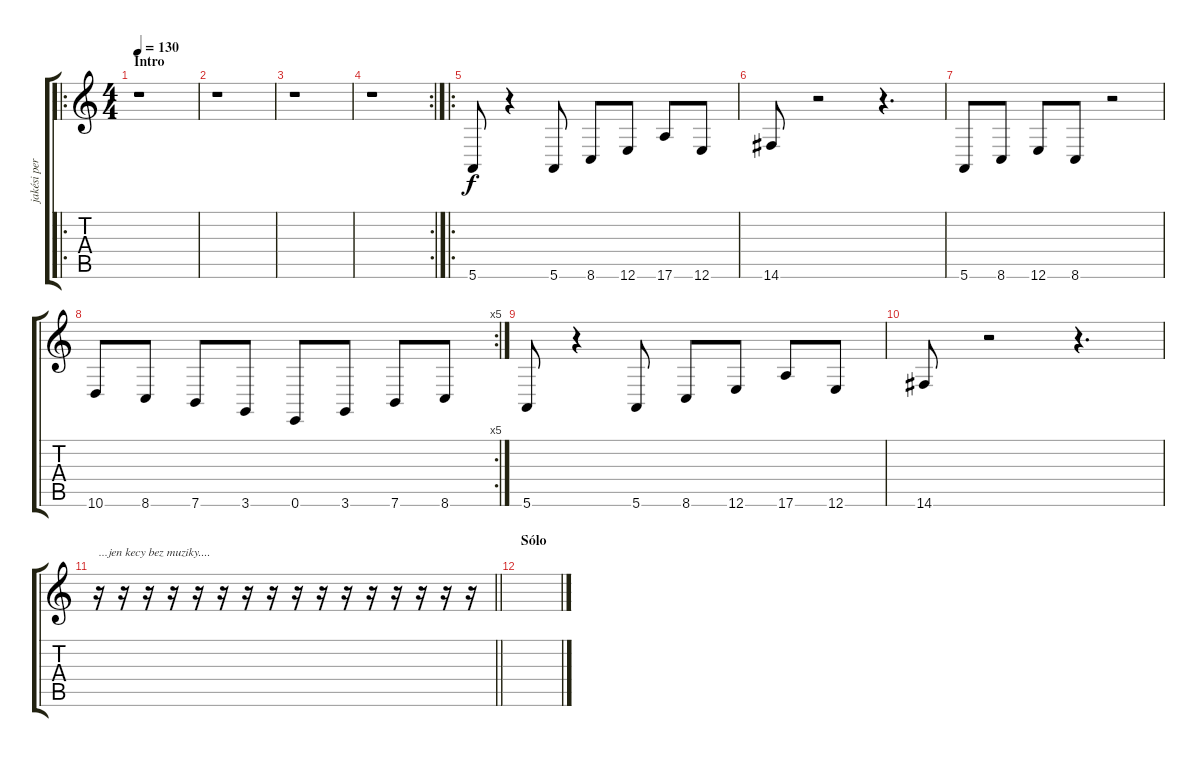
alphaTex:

\track ("jakési perkuse (kecy)" "jakési per") {instrument percussiveorgan}
\staff {score tabs}
\tuning (E4 B3 G3 D3 A2 E2) {hide}
\ro
\ts (4 4)
\section ("" "Intro")
\tempo 130
\clef g2
\ks c
r.1{dy f instrument percussiveorgan} |
r.1 |
r.1 |
\rc 2
r.1 |
\ro
5.6.8 r.4 5.6.8 8.6.8 12.6.8 17.6.8 12.6.8 |
14.6.8 r.2 r.4{d} |
5.6.8 8.6.8 12.6.8 8.6.8 r.2 |
\rc 5
10.6.8 8.6.8 7.6.8 3.6.8 0.6.8 3.6.8 7.6.8 8.6.8 |
5.6.8 r.4 5.6.8 8.6.8 12.6.8 17.6.8 12.6.8 |
14.6.8 r.2 r.4{d} |
\barLineRight lightlight
r.16{txt "...jen kecy bez muziky...."} r.16 r.16 r.16 r.16 r.16 r.16 r.16 r.16 r.16 r.16 r.16 r.16 r.16 r.16 r.16 |
\section ("" "Sólo")
